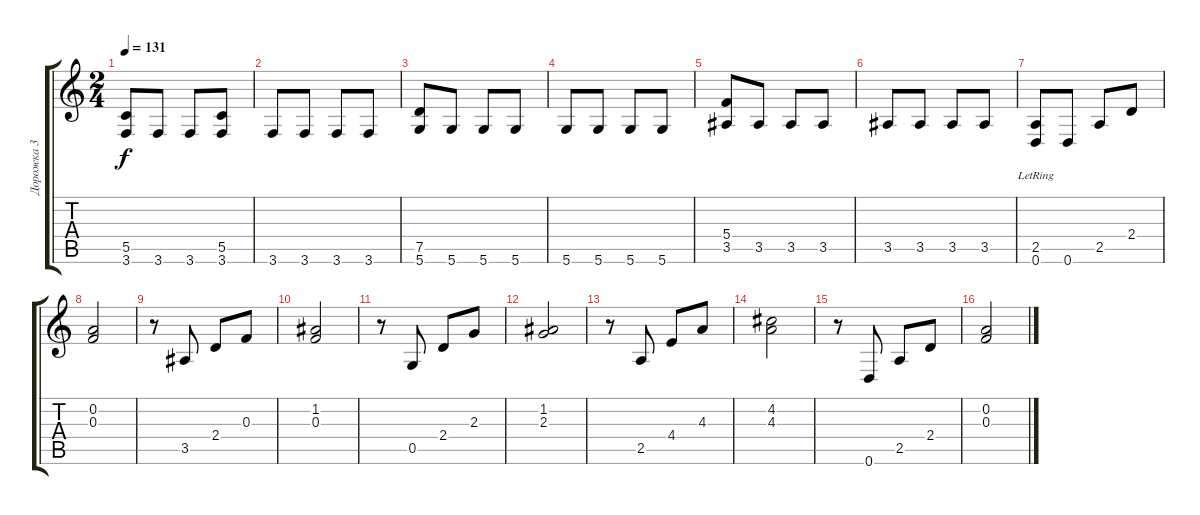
\track ("Дорожка 3" "Дорожка 3") {instrument distortionguitar}
\staff {score tabs}
\tuning (D4 A3 F3 C3 G2 D2) {hide}
\ts (2 4)
\tempo 131
\clef g2
\ks c
(5.5 3.6).8{dy f} 3.6.8 3.6.8 (5.5 3.6).8 |
3.6.8 3.6.8 3.6.8 3.6.8 |
(7.5 5.6).8 5.6.8 5.6.8 5.6.8 |
5.6.8 5.6.8 5.6.8 5.6.8 |
(5.4 3.5).8 3.5.8 3.5.8 3.5.8 |
3.5.8 3.5.8 3.5.8 3.5.8 |
(2.5{lr} 0.6{lr}).8{volume 10 instrument distortionguitar} 0.6.8{instrument acousticguitarsteel} 2.5.8 2.4.8 |
(0.2 0.3).2 |
r.8 3.5.8 2.4.8 0.3.8 |
(1.2 0.3).2 |
r.8 0.5.8 2.4.8 2.3.8 |
(1.2 2.3).2 |
r.8 2.5.8 4.4.8 4.3.8 |
(4.2 4.3).2 |
r.8{volume 10 instrument acousticguitarsteel} 0.6.8 2.5.8 2.4.8 |
(0.2 0.3).2
